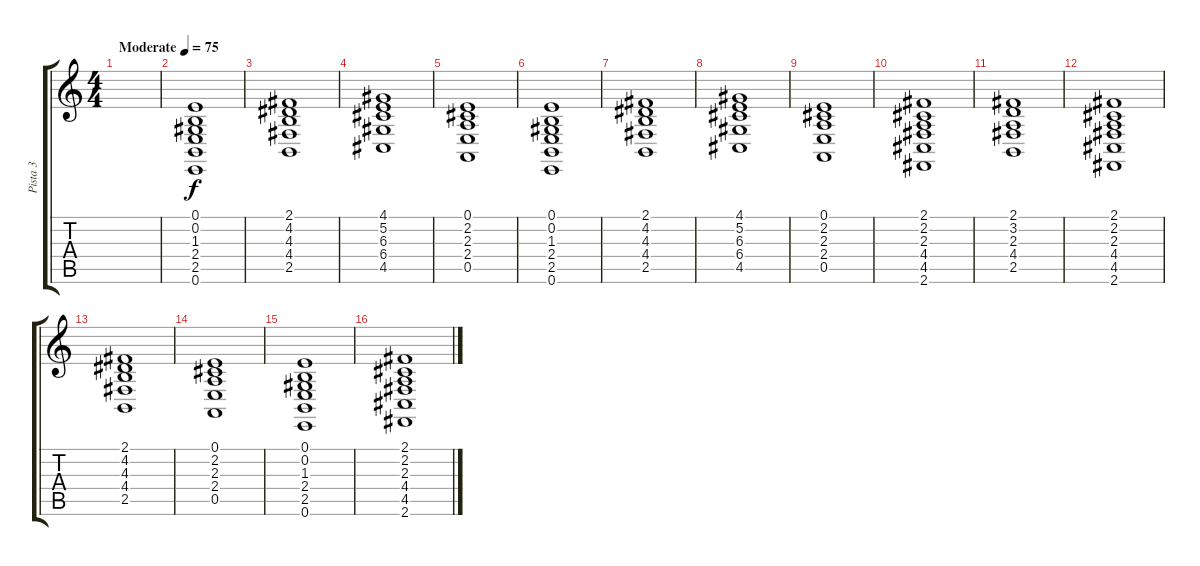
\track ("Pista 3" "Pista 3") {instrument brightacousticpiano}
\staff {score tabs}
\tuning (E4 B3 G3 D3 A2 E2) {hide}
\ts (4 4)
\tempo (75 "Moderate")
\clef g2
\ks c
|
(0.1 0.2 1.3 2.4 2.5 0.6).1 |
(2.1 4.2 4.3 4.4 2.5).1 |
(4.1 5.2 6.3 6.4 4.5).1 |
(0.1 2.2 2.3 2.4 0.5).1 |
(0.1 0.2 1.3 2.4 2.5 0.6).1 |
(2.1 4.2 4.3 4.4 2.5).1 |
(4.1 5.2 6.3 6.4 4.5).1 |
(0.1 2.2 2.3 2.4 0.5).1 |
(2.1 2.2 2.3 4.4 4.5 2.6).1 |
(2.1 3.2 2.3 4.4 2.5).1 |
(2.1 2.2 2.3 4.4 4.5 2.6).1 |
(2.1 4.2 4.3 4.4 2.5).1 |
(0.1 2.2 2.3 2.4 0.5).1 |
(0.1 0.2 1.3 2.4 2.5 0.6).1 |
(2.1 2.2 2.3 4.4 4.5 2.6).1
